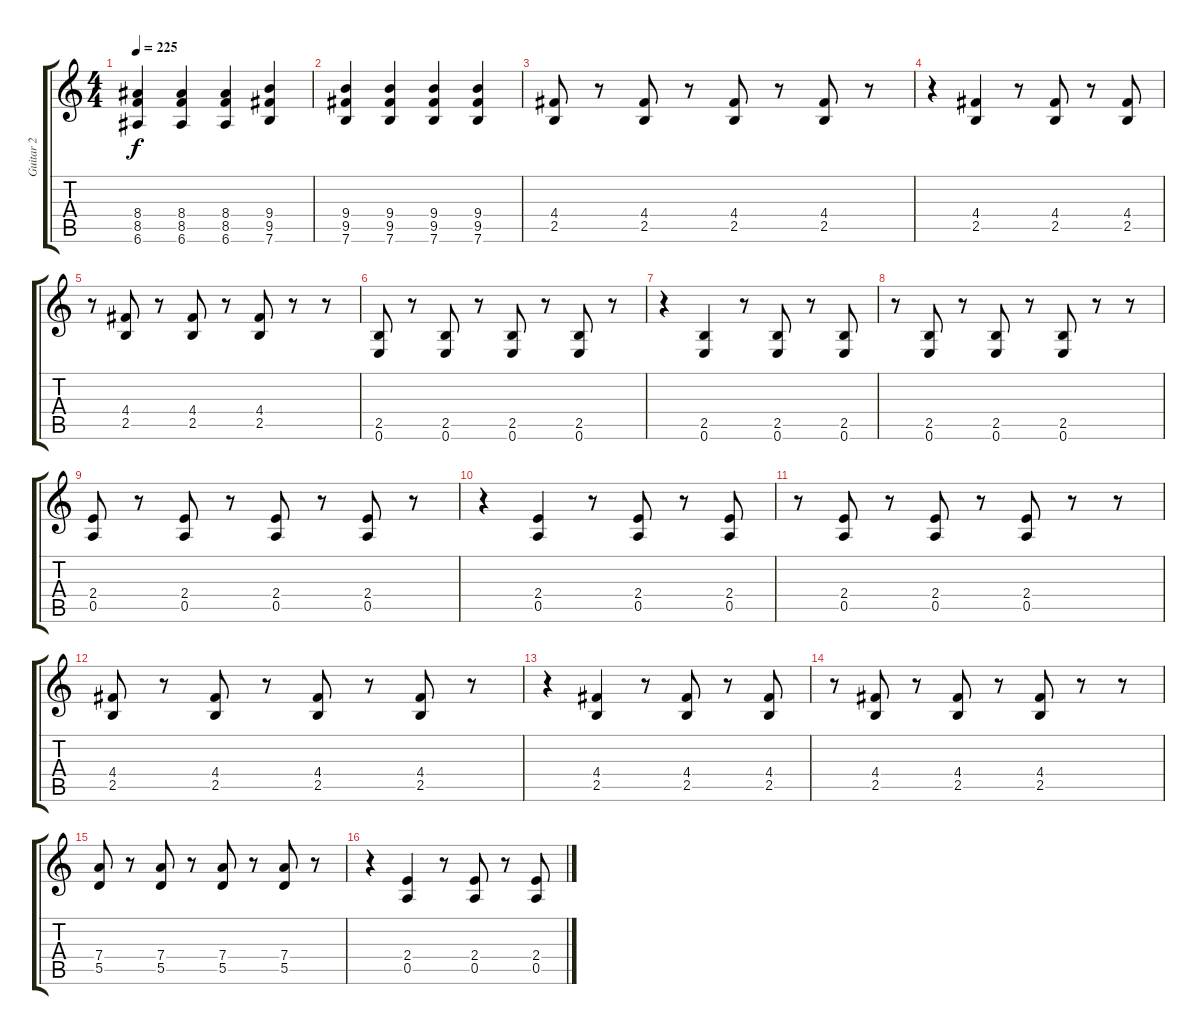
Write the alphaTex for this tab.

\track ("Guitar 2" "Guitar 2") {instrument distortionguitar}
\staff {score tabs}
\tuning (E4 B3 G3 D3 A2 E2) {hide}
\ts (4 4)
\tempo 225
\clef g2
\ks c
(8.4 8.5 6.6).4{dy f} (8.4 8.5 6.6).4 (8.4 8.5 6.6).4 (9.4 9.5 7.6).4 |
(9.4 9.5 7.6).4 (9.4 9.5 7.6).4 (9.4 9.5 7.6).4 (9.4 9.5 7.6).4 |
(4.4 2.5).8 r.8 (4.4 2.5).8 r.8 (4.4 2.5).8 r.8 (4.4 2.5).8 r.8 |
r.4 (4.4 2.5).4 r.8 (4.4 2.5).8 r.8 (4.4 2.5).8 |
r.8 (4.4 2.5).8 r.8 (4.4 2.5).8 r.8 (4.4 2.5).8 r.8 r.8 |
(2.5 0.6).8 r.8 (2.5 0.6).8 r.8 (2.5 0.6).8 r.8 (2.5 0.6).8 r.8 |
r.4 (2.5 0.6).4 r.8 (2.5 0.6).8 r.8 (2.5 0.6).8 |
r.8 (2.5 0.6).8 r.8 (2.5 0.6).8 r.8 (2.5 0.6).8 r.8 r.8 |
(2.4 0.5).8 r.8 (2.4 0.5).8 r.8 (2.4 0.5).8 r.8 (2.4 0.5).8 r.8 |
r.4 (2.4 0.5).4 r.8 (2.4 0.5).8 r.8 (2.4 0.5).8 |
r.8 (2.4 0.5).8 r.8 (2.4 0.5).8 r.8 (2.4 0.5).8 r.8 r.8 |
(4.4 2.5).8 r.8 (4.4 2.5).8 r.8 (4.4 2.5).8 r.8 (4.4 2.5).8 r.8 |
r.4 (4.4 2.5).4 r.8 (4.4 2.5).8 r.8 (4.4 2.5).8 |
r.8 (4.4 2.5).8 r.8 (4.4 2.5).8 r.8 (4.4 2.5).8 r.8 r.8 |
(7.4 5.5).8 r.8 (7.4 5.5).8 r.8 (7.4 5.5).8 r.8 (7.4 5.5).8 r.8 |
r.4 (2.4 0.5).4 r.8 (2.4 0.5).8 r.8 (2.4 0.5).8
